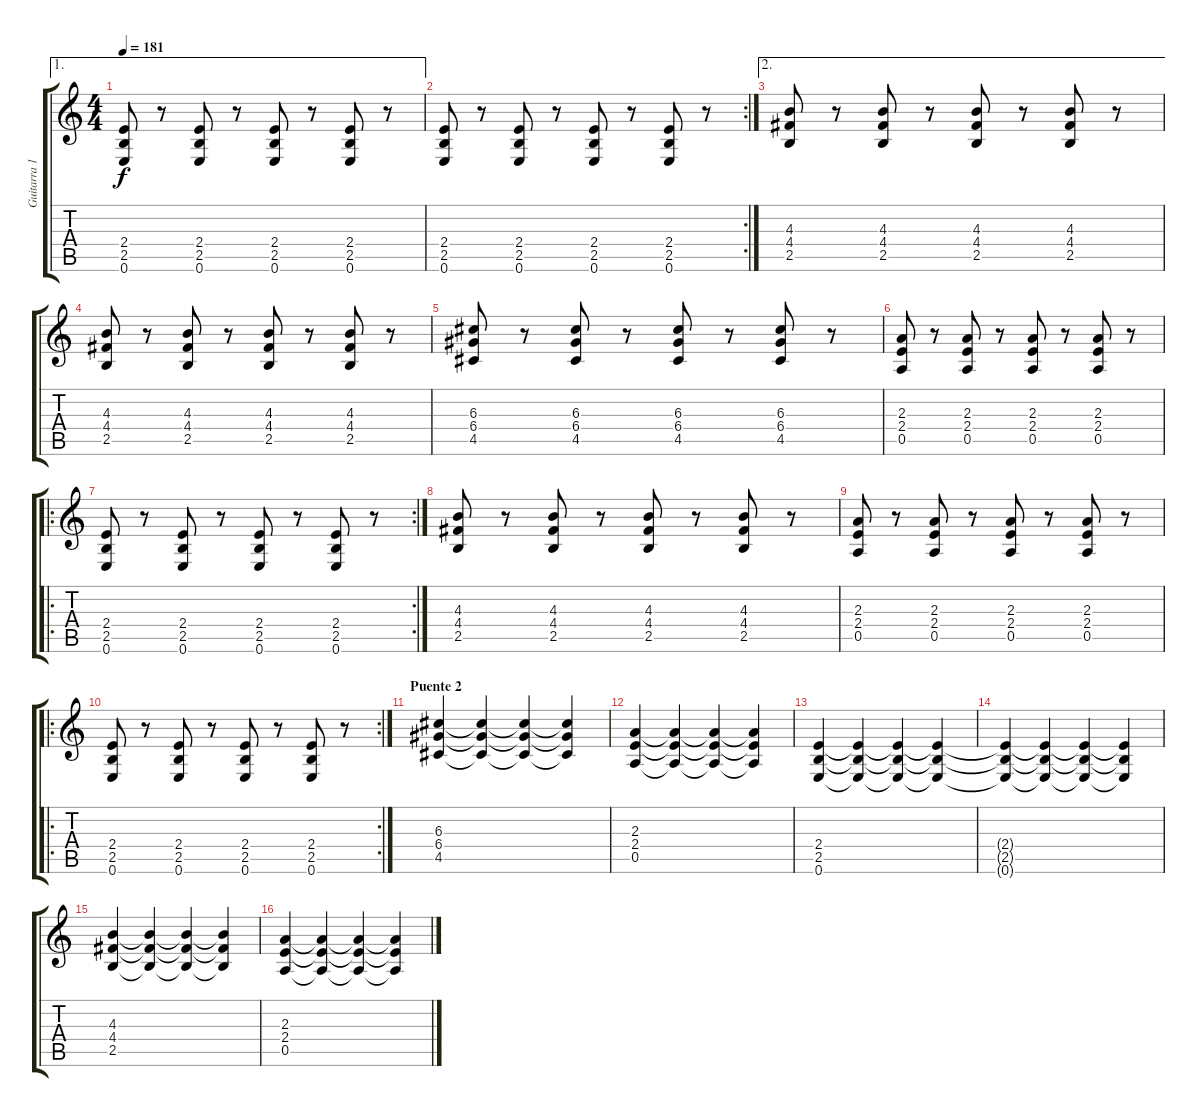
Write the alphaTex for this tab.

\track ("Guitarra 1" "Guitarra 1") {instrument distortionguitar}
\staff {score tabs}
\tuning (E4 B3 G3 D3 A2 E2) {hide}
\ae 1
\ts (4 4)
\tempo 181
\clef g2
\ks c
(2.4 2.5 0.6).8{dy f} r.8 (2.4 2.5 0.6).8 r.8 (2.4 2.5 0.6).8 r.8 (2.4 2.5 0.6).8 r.8 |
\rc 2
(2.4 2.5 0.6).8 r.8 (2.4 2.5 0.6).8 r.8 (2.4 2.5 0.6).8 r.8 (2.4 2.5 0.6).8 r.8 |
\ae 2
(4.3 4.4 2.5).8 r.8 (4.3 4.4 2.5).8 r.8 (4.3 4.4 2.5).8 r.8 (4.3 4.4 2.5).8 r.8 |
(4.3 4.4 2.5).8 r.8 (4.3 4.4 2.5).8 r.8 (4.3 4.4 2.5).8 r.8 (4.3 4.4 2.5).8 r.8 |
(6.3 6.4 4.5).8 r.8 (6.3 6.4 4.5).8 r.8 (6.3 6.4 4.5).8 r.8 (6.3 6.4 4.5).8 r.8 |
(2.3 2.4 0.5).8 r.8 (2.3 2.4 0.5).8 r.8 (2.3 2.4 0.5).8 r.8 (2.3 2.4 0.5).8 r.8 |
\ro
\rc 2
(2.4 2.5 0.6).8 r.8 (2.4 2.5 0.6).8 r.8 (2.4 2.5 0.6).8 r.8 (2.4 2.5 0.6).8 r.8 |
(4.3 4.4 2.5).8 r.8 (4.3 4.4 2.5).8 r.8 (4.3 4.4 2.5).8 r.8 (4.3 4.4 2.5).8 r.8 |
(2.3 2.4 0.5).8 r.8 (2.3 2.4 0.5).8 r.8 (2.3 2.4 0.5).8 r.8 (2.3 2.4 0.5).8 r.8 |
\ro
\rc 2
(2.4 2.5 0.6).8 r.8 (2.4 2.5 0.6).8 r.8 (2.4 2.5 0.6).8 r.8 (2.4 2.5 0.6).8 r.8 |
\section ("" "Puente 2")
(6.3 6.4 4.5).4 (6.3{t} 6.4{t} 4.5{t}).4 (6.3{t} 6.4{t} 4.5{t}).4 (6.3{t} 6.4{t} 4.5{t}).4 |
(2.3 2.4 0.5).4 (2.3{t} 2.4{t} 0.5{t}).4 (2.3{t} 2.4{t} 0.5{t}).4 (2.3{t} 2.4{t} 0.5{t}).4 |
(2.4 2.5 0.6).4 (2.4{t} 2.5{t} 0.6{t}).4 (2.4{t} 2.5{t} 0.6{t}).4 (2.4{t} 2.5{t} 0.6{t}).4 |
(2.4{t} 2.5{t} 0.6{t}).4 (2.4{t} 2.5{t} 0.6{t}).4 (2.4{t} 2.5{t} 0.6{t}).4 (2.4{t} 2.5{t} 0.6{t}).4 |
(4.3 4.4 2.5).4 (4.3{t} 4.4{t} 2.5{t}).4 (4.3{t} 4.4{t} 2.5{t}).4 (4.3{t} 4.4{t} 2.5{t}).4 |
(2.3 2.4 0.5).4 (2.3{t} 2.4{t} 0.5{t}).4 (2.3{t} 2.4{t} 0.5{t}).4 (2.3{t} 2.4{t} 0.5{t}).4
